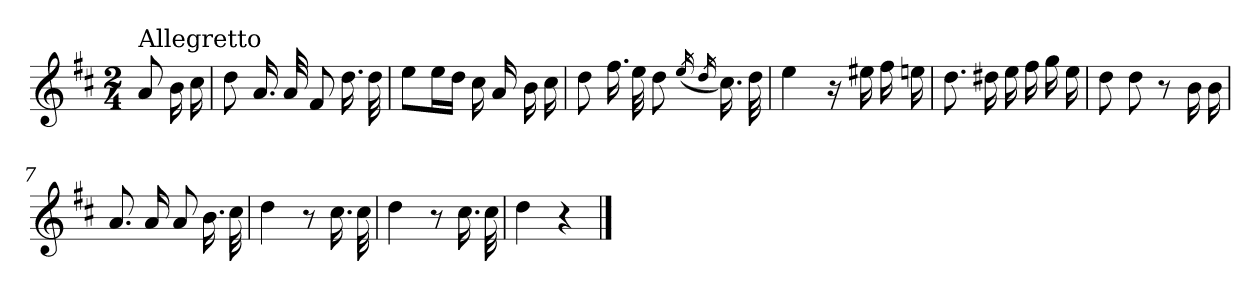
**kern
*part1
*staff1
*clefG2
*k[f#c#]
*D:
*M2/4
=
!LO:TX:a:t=Allegretto
8a/
16b\
16cc#\
=1
8dd\
16.a/
32a/
8f#/
16.dd\
32dd\
=2
8ee\L
16ee\L
16dd\JJ
16cc#\
16a/
16b\
16cc#\
=3
8dd\
16.ff#\
32ee\
8dd\
(<16qee/
16qdd/
16.cc#\)
32dd\
=4
4ee\
16r
16ee#X\
16ff#\
16een\
=5
8.dd\
16dd#X\
16ee\
16ff#\
16gg\
16ee\
!!LO:LB:g=z
=6
8dd\
8dd\
8r
16b\
16b\
=7
8.a/
16a/
8a/
16.b\
32cc#\
=8
4dd\
8r
16.cc#\
32cc#\
=9
4dd\
8r
16.cc#\
32cc#\
=10
4dd\
4r
==
*-
